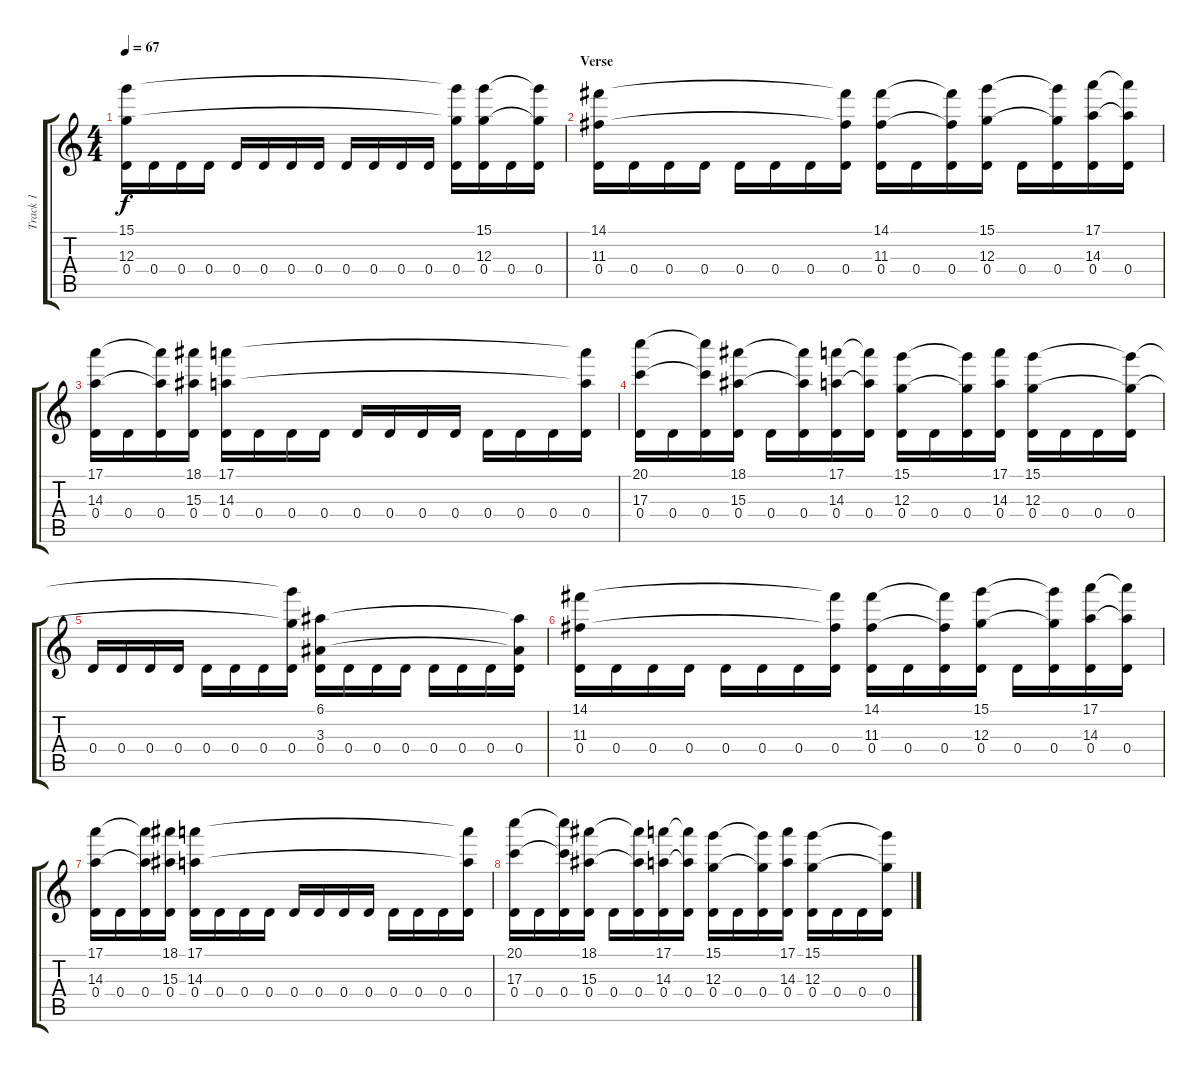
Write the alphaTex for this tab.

\track ("Track 1" "Track 1") {instrument electricguitarclean}
\staff {score tabs}
\tuning (E4 B3 G3 D3 A2 D2) {hide}
\ts (4 4)
\tempo 67
\clef g2
\ks c
(15.1 12.3 0.4).16{dy f} 0.4.16 0.4.16 0.4.16 0.4.16 0.4.16 0.4.16 0.4.16 0.4.16 0.4.16 0.4.16 0.4.16 (15.1{t} 12.3{t} 0.4).16 (15.1 12.3 0.4).16 0.4.16 (15.1{t} 12.3{t} 0.4).16 |
\section ("" "Verse")
(14.1 11.3 0.4).16 0.4.16 0.4.16 0.4.16 0.4.16 0.4.16 0.4.16 (14.1{t} 11.3{t} 0.4).16 (14.1 11.3 0.4).16 0.4.16 (14.1{t} 11.3{t} 0.4).16 (15.1 12.3 0.4).16 0.4.16 (15.1{t} 12.3{t} 0.4).16 (17.1 14.3 0.4).16 (17.1{t} 14.3{t} 0.4).16 |
(17.1 14.3 0.4).16 0.4.16 (17.1{t} 14.3{t} 0.4).16 (18.1 15.3 0.4).16 (17.1 14.3 0.4).16 0.4.16 0.4.16 0.4.16 0.4.16 0.4.16 0.4.16 0.4.16 0.4.16 0.4.16 0.4.16 (17.1{t} 14.3{t} 0.4).16 |
(20.1 17.3 0.4).16 0.4.16 (20.1{t} 17.3{t} 0.4).16 (18.1 15.3 0.4).16 0.4.16 (18.1{t} 15.3{t} 0.4).16 (17.1 14.3 0.4).16 (17.1{t} 14.3{t} 0.4).16 (15.1 12.3 0.4).16 0.4.16 (15.1{t} 12.3{t} 0.4).16 (17.1 14.3 0.4).16 (15.1 12.3 0.4).16 0.4.16 0.4.16 (15.1{t} 12.3{t} 0.4).16 |
0.4.16 0.4.16 0.4.16 0.4.16 0.4.16 0.4.16 0.4.16 (15.1{t} 12.3{t} 0.4).16 (6.1 3.3 0.4).16 0.4.16 0.4.16 0.4.16 0.4.16 0.4.16 0.4.16 (6.1{t} 3.3{t} 0.4).16 |
(14.1 11.3 0.4).16 0.4.16 0.4.16 0.4.16 0.4.16 0.4.16 0.4.16 (14.1{t} 11.3{t} 0.4).16 (14.1 11.3 0.4).16 0.4.16 (14.1{t} 11.3{t} 0.4).16 (15.1 12.3 0.4).16 0.4.16 (15.1{t} 12.3{t} 0.4).16 (17.1 14.3 0.4).16 (17.1{t} 14.3{t} 0.4).16 |
(17.1 14.3 0.4).16 0.4.16 (17.1{t} 14.3{t} 0.4).16 (18.1 15.3 0.4).16 (17.1 14.3 0.4).16 0.4.16 0.4.16 0.4.16 0.4.16 0.4.16 0.4.16 0.4.16 0.4.16 0.4.16 0.4.16 (17.1{t} 14.3{t} 0.4).16 |
(20.1 17.3 0.4).16 0.4.16 (20.1{t} 17.3{t} 0.4).16 (18.1 15.3 0.4).16 0.4.16 (18.1{t} 15.3{t} 0.4).16 (17.1 14.3 0.4).16 (17.1{t} 14.3{t} 0.4).16 (15.1 12.3 0.4).16 0.4.16 (15.1{t} 12.3{t} 0.4).16 (17.1 14.3 0.4).16 (15.1 12.3 0.4).16 0.4.16 0.4.16 (15.1{t} 12.3{t} 0.4).16
